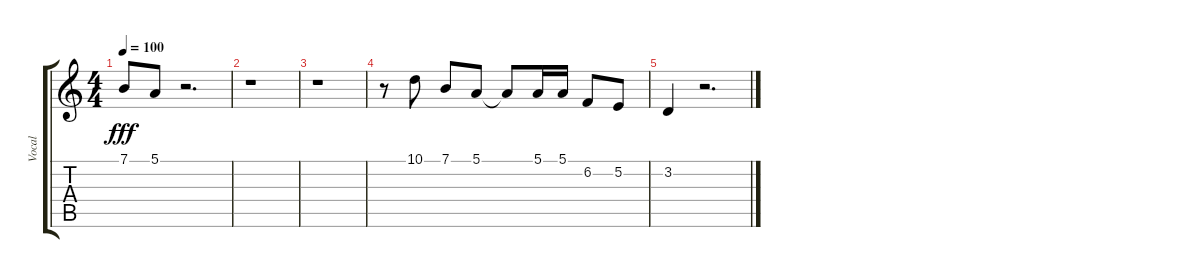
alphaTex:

\track ("Vocal" "Vocal") {instrument choiraahs}
\staff {score tabs}
\tuning (E4 B3 G3 D3 A2 E2) {hide}
\ts (4 4)
\tempo 100
\clef g2
\ks c
7.1{t}.8{dy fff} 5.1.8 r.2{d} |
r.1 |
r.1 |
r.8 10.1.8 7.1.8 5.1.8 5.1{t}.8 5.1.16 5.1.16 6.2.8 5.2.8 |
3.2.4 r.2{d}
